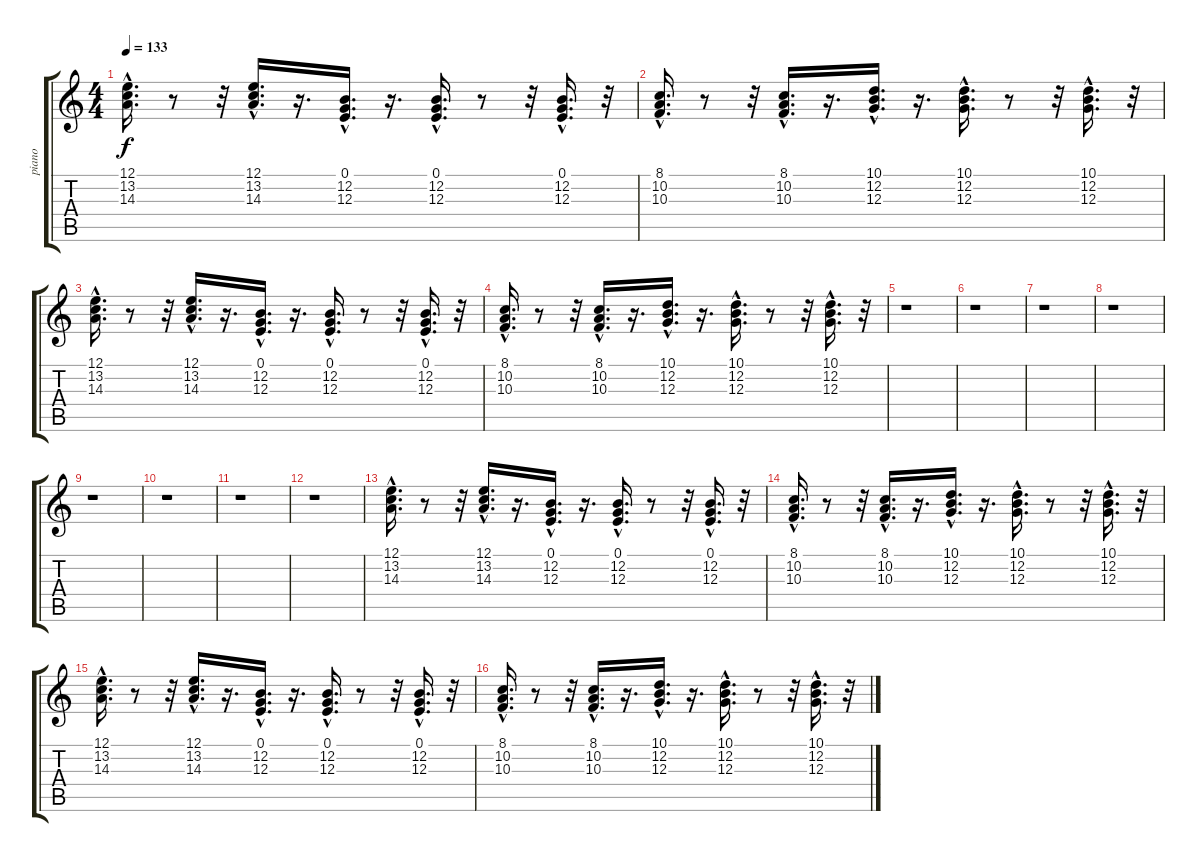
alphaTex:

\track ("piano" "piano") {instrument brightacousticpiano}
\staff {score tabs}
\tuning (E4 B3 G3 D3 A2 E2) {hide}
\ts (4 4)
\tempo 133
\clef g2
\ks c
(12.1{hac} 13.2{hac} 14.3{hac}).16{d dy f} r.8 r.32 (12.1{hac} 13.2{hac} 14.3{hac}).16{d} r.16{d} (0.1{hac} 12.2{hac} 12.3{hac}).16{d} r.16{d} (0.1{hac} 12.2{hac} 12.3{hac}).16{d} r.8 r.32 (0.1{hac} 12.2{hac} 12.3{hac}).16{d} r.32 |
(8.1{hac} 10.2{hac} 10.3{hac}).16{d} r.8 r.32 (8.1{hac} 10.2{hac} 10.3{hac}).16{d} r.16{d} (10.1{hac} 12.2{hac} 12.3{hac}).16{d} r.16{d} (10.1{hac} 12.2{hac} 12.3{hac}).16{d} r.8 r.32 (10.1{hac} 12.2{hac} 12.3{hac}).16{d} r.32 |
(12.1{hac} 13.2{hac} 14.3{hac}).16{d} r.8 r.32 (12.1{hac} 13.2{hac} 14.3{hac}).16{d} r.16{d} (0.1{hac} 12.2{hac} 12.3{hac}).16{d} r.16{d} (0.1{hac} 12.2{hac} 12.3{hac}).16{d} r.8 r.32 (0.1{hac} 12.2{hac} 12.3{hac}).16{d} r.32 |
(8.1{hac} 10.2{hac} 10.3{hac}).16{d} r.8 r.32 (8.1{hac} 10.2{hac} 10.3{hac}).16{d} r.16{d} (10.1{hac} 12.2{hac} 12.3{hac}).16{d} r.16{d} (10.1{hac} 12.2{hac} 12.3{hac}).16{d} r.8 r.32 (10.1{hac} 12.2{hac} 12.3{hac}).16{d} r.32 |
r.1 |
r.1 |
r.1 |
r.1 |
r.1 |
r.1 |
r.1 |
r.1 |
(12.1{hac} 13.2{hac} 14.3{hac}).16{d} r.8 r.32 (12.1{hac} 13.2{hac} 14.3{hac}).16{d} r.16{d} (0.1{hac} 12.2{hac} 12.3{hac}).16{d} r.16{d} (0.1{hac} 12.2{hac} 12.3{hac}).16{d} r.8 r.32 (0.1{hac} 12.2{hac} 12.3{hac}).16{d} r.32 |
(8.1{hac} 10.2{hac} 10.3{hac}).16{d} r.8 r.32 (8.1{hac} 10.2{hac} 10.3{hac}).16{d} r.16{d} (10.1{hac} 12.2{hac} 12.3{hac}).16{d} r.16{d} (10.1{hac} 12.2{hac} 12.3{hac}).16{d} r.8 r.32 (10.1{hac} 12.2{hac} 12.3{hac}).16{d} r.32 |
(12.1{hac} 13.2{hac} 14.3{hac}).16{d} r.8 r.32 (12.1{hac} 13.2{hac} 14.3{hac}).16{d} r.16{d} (0.1{hac} 12.2{hac} 12.3{hac}).16{d} r.16{d} (0.1{hac} 12.2{hac} 12.3{hac}).16{d} r.8 r.32 (0.1{hac} 12.2{hac} 12.3{hac}).16{d} r.32 |
(8.1{hac} 10.2{hac} 10.3{hac}).16{d} r.8 r.32 (8.1{hac} 10.2{hac} 10.3{hac}).16{d} r.16{d} (10.1{hac} 12.2{hac} 12.3{hac}).16{d} r.16{d} (10.1{hac} 12.2{hac} 12.3{hac}).16{d} r.8 r.32 (10.1{hac} 12.2{hac} 12.3{hac}).16{d} r.32
